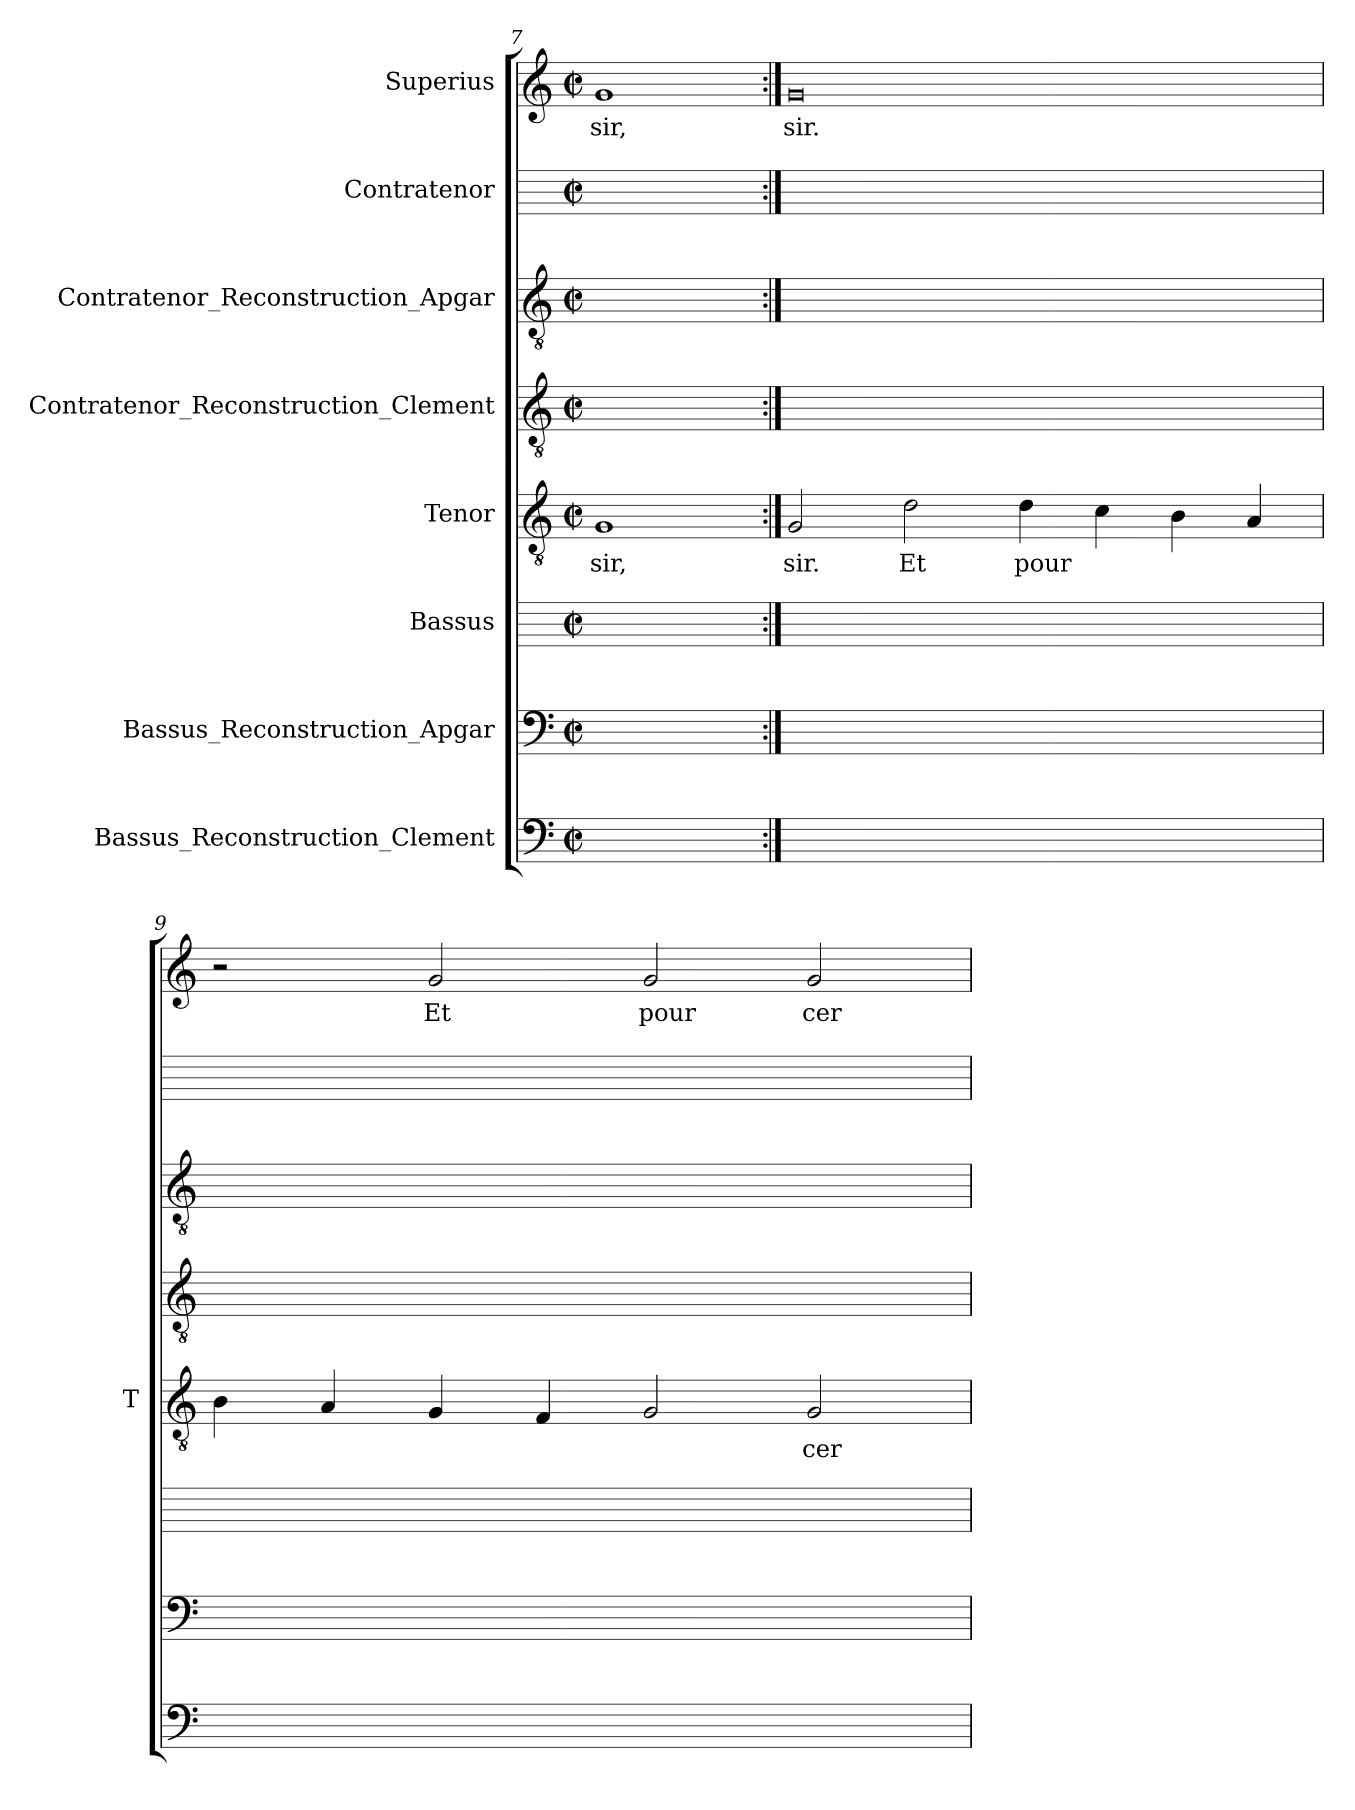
**kern	**kern	**kern	**kern	**text	**kern	**kern	**kern	**kern	**text
*part8	*part7	*part6	*part5	*part5	*part4	*part3	*part2	*part1	*part1
*staff8	*staff7	*staff6	*staff5	*staff5	*staff4	*staff3	*staff2	*staff1	*staff1
*I"Bassus_Reconstruction_Clement	*I"Bassus_Reconstruction_Apgar	*I"Bassus	*I"Tenor	*	*I"Contratenor_Reconstruction_Clement	*I"Contratenor_Reconstruction_Apgar	*I"Contratenor	*I"Superius	*
*	*	*	*I'T	*	*	*	*	*	*
*clefF4	*clefF4	*	*clefGv2	*	*clefGv2	*clefGv2	*	*clefG2	*
*k[]	*k[]	*	*k[]	*	*k[]	*k[]	*	*k[]	*
*C:	*C:	*	*C:	*	*C:	*C:	*	*C:	*
*M2/2	*M2/2	*M2/2	*M2/2	*	*M2/2	*M2/2	*M2/2	*M2/2	*
*met(c|)	*met(c|)	*met(c|)	*met(c|)	*	*met(c|)	*met(c|)	*met(c|)	*met(c|)	*
=7	=7	=7	=7	=7	=7	=7	=7	=7	=7
1ryy	1ryy	1ryy	1G	-sir,	1ryy	1ryy	1ryy	1g	-sir,
=8:|!	=8:|!	=8:|!	=8:|!	=8:|!	=8:|!	=8:|!	=8:|!	=8:|!	=8:|!
0ryy	0ryy	0ryy	2G	-sir.	0ryy	0ryy	0ryy	0g	-sir.
.	.	.	2d	-Et	.	.	.	.	.
.	.	.	4d	-pour	.	.	.	.	.
.	.	.	4c	.	.	.	.	.	.
.	.	.	4B	.	.	.	.	.	.
.	.	.	4A	.	.	.	.	.	.
=9	=9	=9	=9	=9	=9	=9	=9	=9	=9
0ryy	0ryy	0ryy	4B	.	0ryy	0ryy	0ryy	2r	.
.	.	.	4A	.	.	.	.	.	.
.	.	.	4G	.	.	.	.	2g	-Et
.	.	.	4F	.	.	.	.	.	.
.	.	.	2G	.	.	.	.	2g	-pour
.	.	.	2G	cer-	.	.	.	2g	cer-
=	=	=	=	=	=	=	=	=	=
*-	*-	*-	*-	*-	*-	*-	*-	*-	*-
